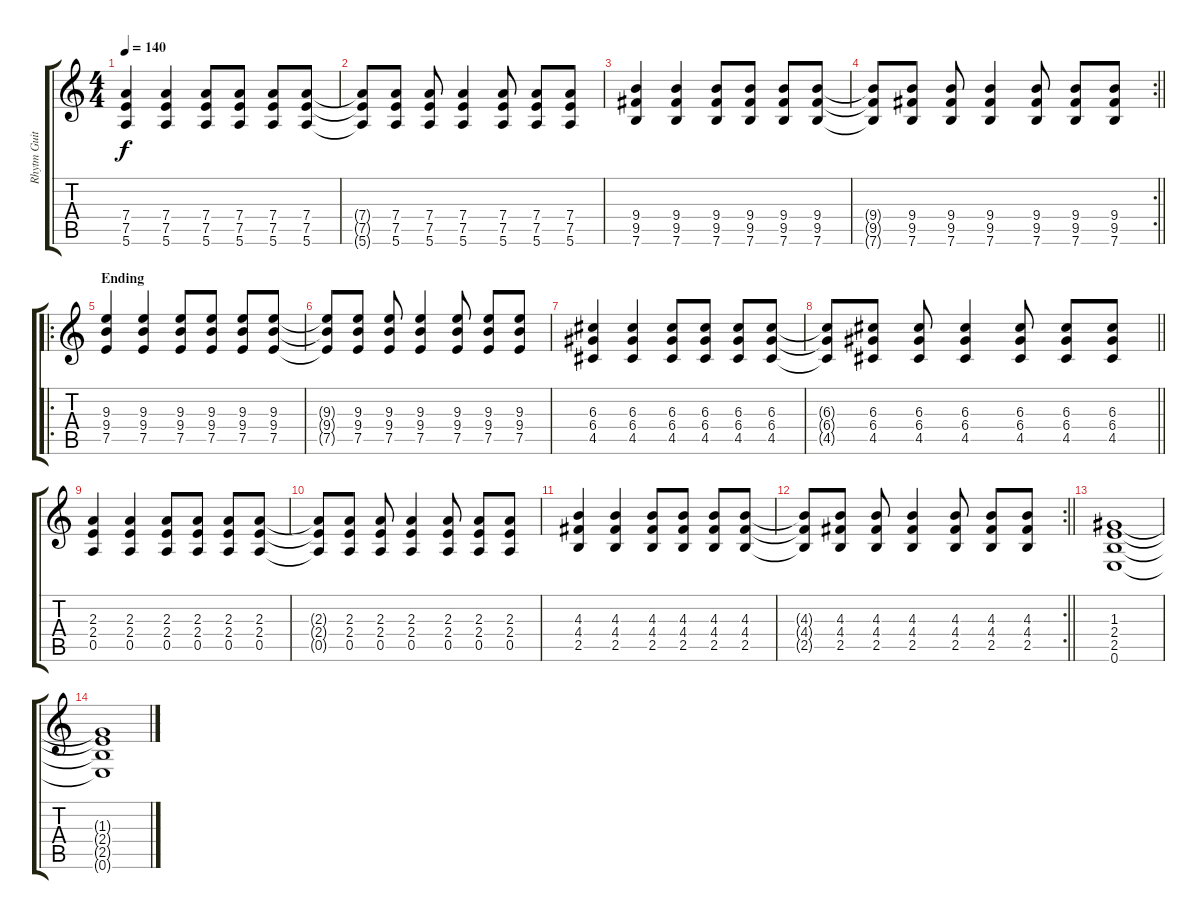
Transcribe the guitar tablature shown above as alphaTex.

\track ("Rhytm Guitar" "Rhytm Guit") {instrument electricguitarmuted}
\staff {score tabs}
\tuning (E4 B3 G3 D3 A2 E2) {hide}
\ts (4 4)
\tempo 140
\clef g2
\ks c
(7.4 7.5 5.6).4{dy f instrument electricguitarmuted} (7.4 7.5 5.6).4 (7.4 7.5 5.6).8 (7.4 7.5 5.6).8 (7.4 7.5 5.6).8 (7.4 7.5 5.6).8 |
(7.4{t} 7.5{t} 5.6{t}).8 (7.4 7.5 5.6).8 (7.4 7.5 5.6).8 (7.4 7.5 5.6).4 (7.4 7.5 5.6).8 (7.4 7.5 5.6).8 (7.4 7.5 5.6).8 |
(9.4 9.5 7.6).4 (9.4 9.5 7.6).4 (9.4 9.5 7.6).8 (9.4 9.5 7.6).8 (9.4 9.5 7.6).8 (9.4 9.5 7.6).8 |
\rc 2
\barLineRight lightlight
(9.4{t} 9.5{t} 7.6{t}).8 (9.4 9.5 7.6).8 (9.4 9.5 7.6).8 (9.4 9.5 7.6).4 (9.4 9.5 7.6).8 (9.4 9.5 7.6).8 (9.4 9.5 7.6).8 |
\ro
\section ("" "Ending")
(9.3 9.4 7.5).4{instrument electricguitarmuted} (9.3 9.4 7.5).4 (9.3 9.4 7.5).8 (9.3 9.4 7.5).8 (9.3 9.4 7.5).8 (9.3 9.4 7.5).8 |
(9.3{t} 9.4{t} 7.5{t}).8 (9.3 9.4 7.5).8 (9.3 9.4 7.5).8 (9.3 9.4 7.5).4 (9.3 9.4 7.5).8 (9.3 9.4 7.5).8 (9.3 9.4 7.5).8 |
(6.3 6.4 4.5).4 (6.3 6.4 4.5).4 (6.3 6.4 4.5).8 (6.3 6.4 4.5).8 (6.3 6.4 4.5).8 (6.3 6.4 4.5).8 |
\barLineRight lightlight
(6.3{t} 6.4{t} 4.5{t}).8 (6.3 6.4 4.5).8 (6.3 6.4 4.5).8 (6.3 6.4 4.5).4 (6.3 6.4 4.5).8 (6.3 6.4 4.5).8 (6.3 6.4 4.5).8 |
(2.3 2.4 0.5).4 (2.3 2.4 0.5).4 (2.3 2.4 0.5).8 (2.3 2.4 0.5).8 (2.3 2.4 0.5).8 (2.3 2.4 0.5).8 |
(2.3{t} 2.4{t} 0.5{t}).8 (2.3 2.4 0.5).8 (2.3 2.4 0.5).8 (2.3 2.4 0.5).4 (2.3 2.4 0.5).8 (2.3 2.4 0.5).8 (2.3 2.4 0.5).8 |
(4.3 4.4 2.5).4 (4.3 4.4 2.5).4 (4.3 4.4 2.5).8 (4.3 4.4 2.5).8 (4.3 4.4 2.5).8 (4.3 4.4 2.5).8 |
\rc 2
\barLineRight lightlight
(4.3{t} 4.4{t} 2.5{t}).8 (4.3 4.4 2.5).8 (4.3 4.4 2.5).8 (4.3 4.4 2.5).4 (4.3 4.4 2.5).8 (4.3 4.4 2.5).8 (4.3 4.4 2.5).8 |
(1.3 2.4 2.5 0.6).1 |
(1.3{t} 2.4{t} 2.5{t} 0.6{t}).1
